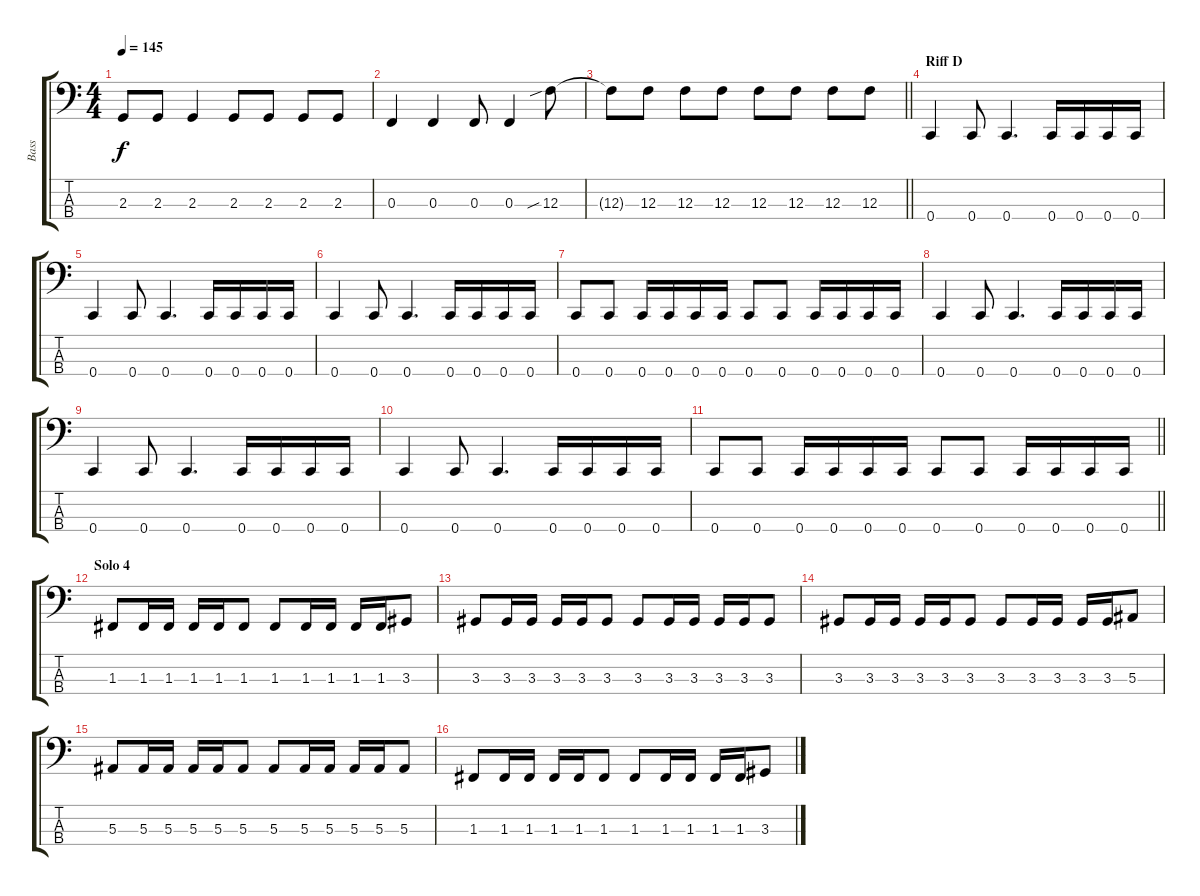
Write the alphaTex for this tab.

\track ("Bass" "Bass") {instrument electricbassfinger}
\staff {score tabs}
\tuning (Eb2 Bb1 F1 C1) {hide}
\ts (4 4)
\tempo 145
\clef f4
\ks c
2.3{t}.8{dy f} 2.3.8 2.3.4 2.3.8 2.3.8 2.3.8 2.3.8 |
0.3.4 0.3.4 0.3.8 0.3.4 12.3{sib}.8 |
\barLineRight lightlight
12.3{t}.8 12.3.8 12.3.8 12.3.8 12.3.8 12.3.8 12.3.8 12.3.8 |
\section ("" "Riff D")
0.4.4 0.4.8 0.4.4{d} 0.4.16 0.4.16 0.4.16 0.4.16 |
0.4.4 0.4.8 0.4.4{d} 0.4.16 0.4.16 0.4.16 0.4.16 |
0.4.4 0.4.8 0.4.4{d} 0.4.16 0.4.16 0.4.16 0.4.16 |
0.4.8 0.4.8 0.4.16 0.4.16 0.4.16 0.4.16 0.4.8 0.4.8 0.4.16 0.4.16 0.4.16 0.4.16 |
0.4.4 0.4.8 0.4.4{d} 0.4.16 0.4.16 0.4.16 0.4.16 |
0.4.4 0.4.8 0.4.4{d} 0.4.16 0.4.16 0.4.16 0.4.16 |
0.4.4 0.4.8 0.4.4{d} 0.4.16 0.4.16 0.4.16 0.4.16 |
\barLineRight lightlight
0.4.8 0.4.8 0.4.16 0.4.16 0.4.16 0.4.16 0.4.8 0.4.8 0.4.16 0.4.16 0.4.16 0.4.16 |
\section ("" "Solo 4")
1.3.8 1.3.16 1.3.16 1.3.16 1.3.16 1.3.8 1.3.8 1.3.16 1.3.16 1.3.16 1.3.16 3.3.8 |
3.3.8 3.3.16 3.3.16 3.3.16 3.3.16 3.3.8 3.3.8 3.3.16 3.3.16 3.3.16 3.3.16 3.3.8 |
3.3.8 3.3.16 3.3.16 3.3.16 3.3.16 3.3.8 3.3.8 3.3.16 3.3.16 3.3.16 3.3.16 5.3.8 |
5.3.8 5.3.16 5.3.16 5.3.16 5.3.16 5.3.8 5.3.8 5.3.16 5.3.16 5.3.16 5.3.16 5.3.8 |
1.3.8 1.3.16 1.3.16 1.3.16 1.3.16 1.3.8 1.3.8 1.3.16 1.3.16 1.3.16 1.3.16 3.3.8
